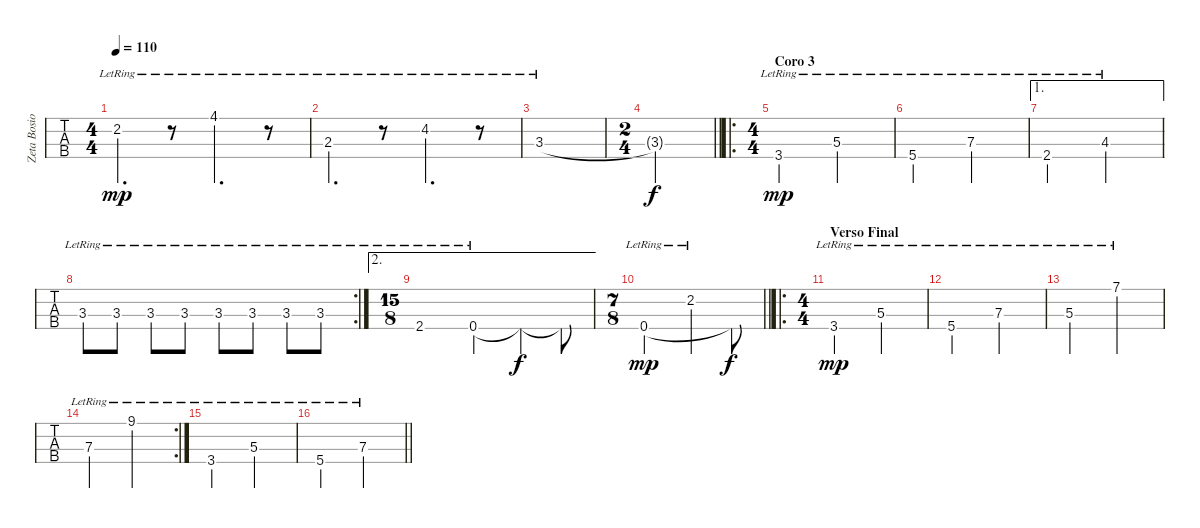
\track ("Zeta Bosio Bajo" "Zeta Bosio") {instrument electricbasspick}
\staff {tabs}
\tuning (G2 D2 A1 E1) {hide}
\ts (4 4)
\tempo 110
\clef f4
\ks c
2.2{lr}.4{d dy mp} r.8 4.1{lr}.4{d} r.8 |
2.3{lr}.4{d} r.8 4.2{lr}.4{d} r.8 |
3.3{lr}.1 |
\ts (2 4)
\barLineRight lightlight
3.3{t}.2{dy f} |
\ro
\ts (4 4)
\section ("" "Coro 3")
3.4{lr}.2{dy mp} 5.3{lr}.2 |
5.4{lr}.2 7.3{lr}.2 |
\ae 1
2.4{lr}.2 4.3{lr}.2 |
\rc 2
3.3{lr}.8 3.3{lr}.8 3.3{lr}.8 3.3{lr}.8 3.3{lr}.8 3.3{lr}.8 3.3{lr}.8 3.3{lr}.8 |
\ae 2
\ts (15 8)
2.4{lr}.1 0.4{lr}.2 0.4{t}.4{dy f} 0.4{t}.8 |
\ts (7 8)
\barLineRight lightlight
0.4{lr}.2{dy mp} 2.2{lr}.4 0.4{t}.8{dy f} |
\ro
\ts (4 4)
\section ("" "Verso Final")
3.4{lr}.2{dy mp} 5.3{lr}.2 |
5.4{lr}.2 7.3{lr}.2 |
5.3{lr}.2 7.1{lr}.2 |
\rc 2
7.3{lr}.2 9.1{lr}.2 |
3.4{lr}.2 5.3{lr}.2 |
\barLineRight lightlight
5.4{lr}.2 7.3{lr}.2
